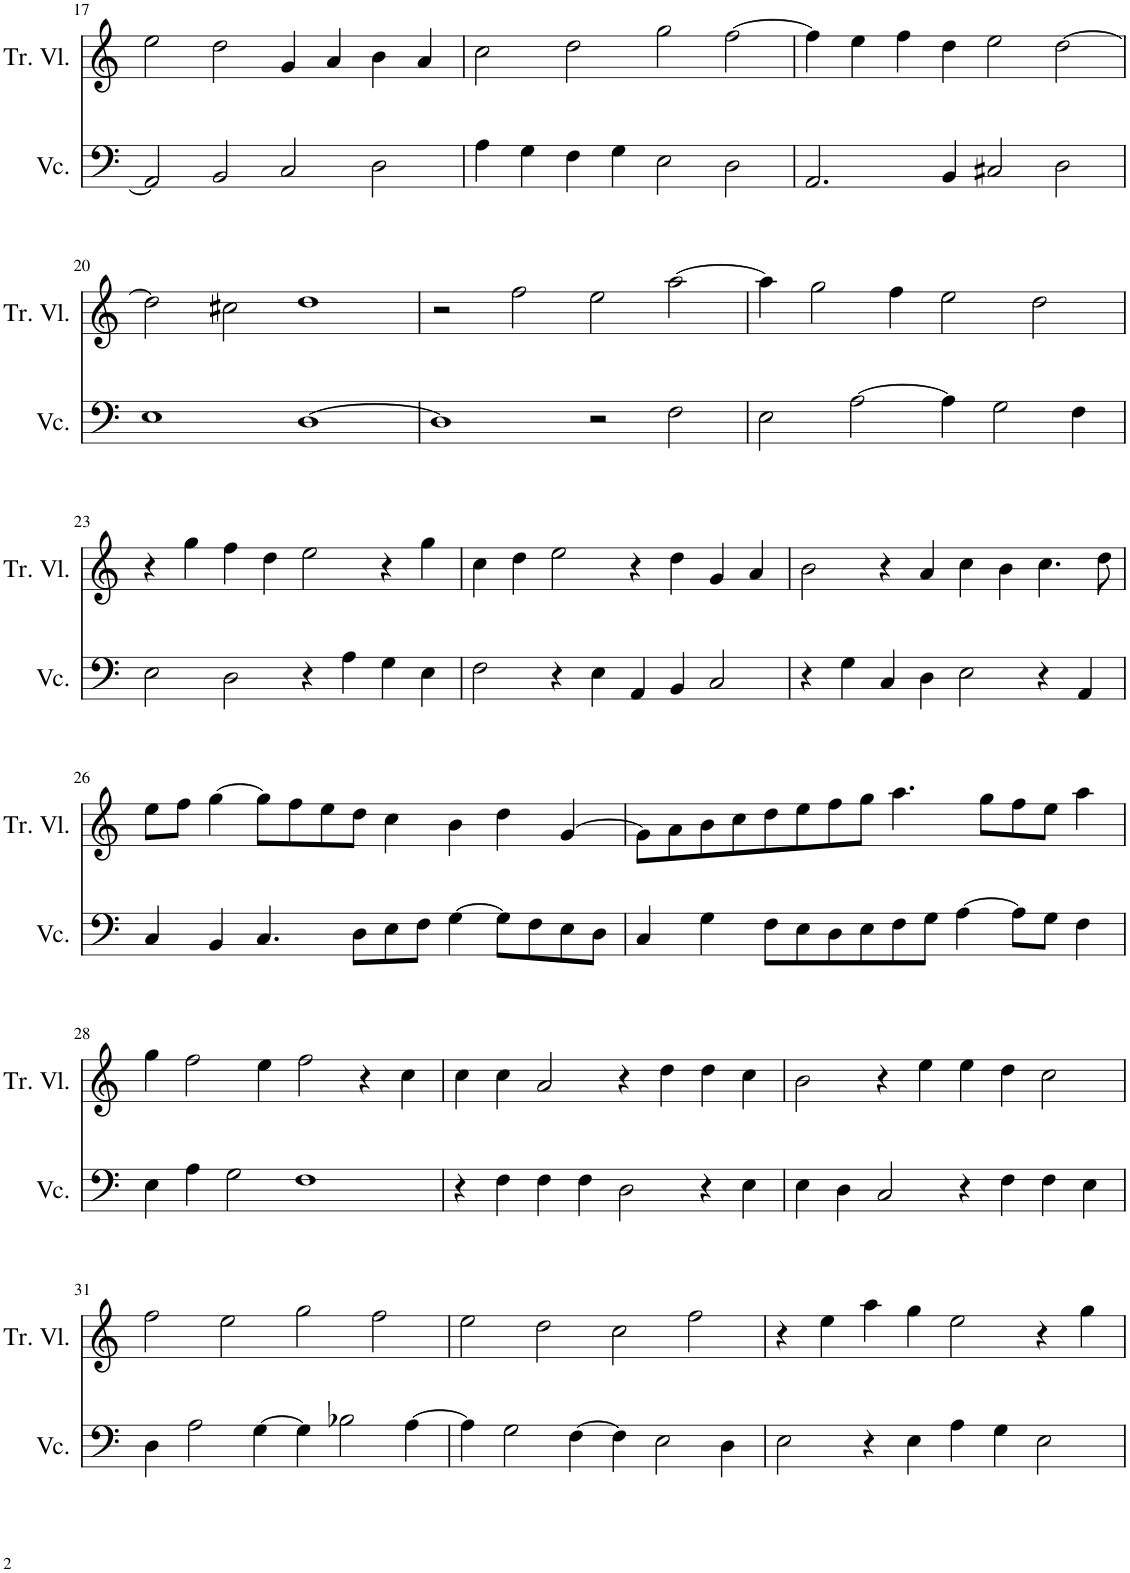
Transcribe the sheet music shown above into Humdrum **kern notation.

**kern	**kern
*part2	*part1
*staff2	*staff1
*I"チェロ	*I"ソプラノ ヴィオール
!!LO:PB:g=z
*clefF4	*clefG2
*k[]	*k[]
*M8/4	*M8/4
=17	=17
2AA/]	2ee\
2BB/	2dd\
2C/	4g/
.	4a/
2D\	4b\
.	4a/
=18	=18
4A\	2cc\
4G\	.
4F\	2dd\
4G\	.
2E\	2gg\
2D\	[2ff\
=19	=19
2.AA/	4ff\]
.	4ee\
.	4ff\
4BB/	4dd\
2C#X/	2ee\
2D\	[2dd\
!!LO:LB:g=z
=20	=20
1E	2dd\]
.	2cc#X\
[1D	1dd
=21	=21
1D]	2r
.	2ff\
2r	2ee\
2F\	[2aa\
=22	=22
2E\	4aa\]
.	2gg\
[2A\	.
.	4ff\
4A\]	2ee\
2G\	.
.	2dd\
4F\	.
!!LO:LB:g=z
=23	=23
2E\	4r
.	4gg\
2D\	4ff\
.	4dd\
4r	2ee\
4A\	.
4G\	4r
4E\	4gg\
=24	=24
2F\	4cc\
.	4dd\
4r	2ee\
4E\	.
4AA/	4r
4BB/	4dd\
2C/	4g/
.	4a/
=25	=25
4r	2b\
4G\	.
4C/	4r
4D\	4a/
2E\	4cc\
.	4b\
4r	4.cc\
4AA/	.
.	8dd\
!!LO:LB:g=z
=26	=26
4C/	8ee\L
.	8ff\J
4BB/	[4gg\
4.C/	8gg\L]
.	8ff\
.	8ee\
8D\L	8dd\J
8E\	4cc\
8F\J	.
[4G\	4b\
8G\L]	4dd\
8F\	.
8E\	[4g/
8D\J	.
=27	=27
4C/	8g\L]
.	8a\
4G\	8b\
.	8cc\
8F\L	8dd\
8E\	8ee\
8D\	8ff\
8E\	8gg\J
8F\	4.aa\
8G\J	.
[4A\	.
.	8gg\L
8A\L]	8ff\
8G\J	8ee\J
4F\	4aa\
!!LO:LB:g=z
=28	=28
4E\	4gg\
4A\	2ff\
2G\	.
.	4ee\
1F	2ff\
.	4r
.	4cc\
=29	=29
4r	4cc\
4F\	4cc\
4F\	2a/
4F\	.
2D\	4r
.	4dd\
4r	4dd\
4E\	4cc\
=30	=30
4E\	2b\
4D\	.
2C/	4r
.	4ee\
4r	4ee\
4F\	4dd\
4F\	2cc\
4E\	.
!!LO:LB:g=z
=31	=31
4D\	2ff\
2A\	.
.	2ee\
[4G\	.
4G\]	2gg\
2B-X\	.
.	2ff\
[4A\	.
=32	=32
4A\]	2ee\
2G\	.
.	2dd\
[4F\	.
4F\]	2cc\
2E\	.
.	2ff\
4D\	.
=33	=33
2E\	4r
.	4ee\
4r	4aa\
4E\	4gg\
4A\	2ee\
4G\	.
2E\	4r
.	4gg\
=	=
*-	*-
